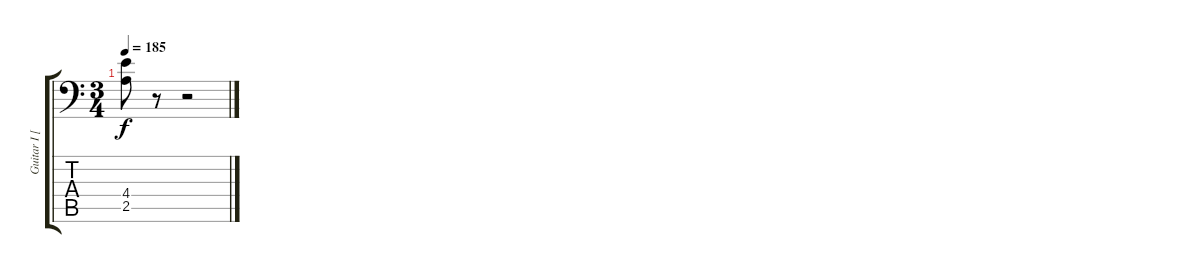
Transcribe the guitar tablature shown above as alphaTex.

\track ("Guitar I [Bill Kelliher]" "Guitar I [") {instrument distortionguitar}
\staff {score tabs}
\tuning (D4 A3 F3 C3 G2 A1) {hide}
\ts (3 4)
\tempo 185
\clef f4
\ks c
(4.4 2.5).8{dy f} r.8 r.2
